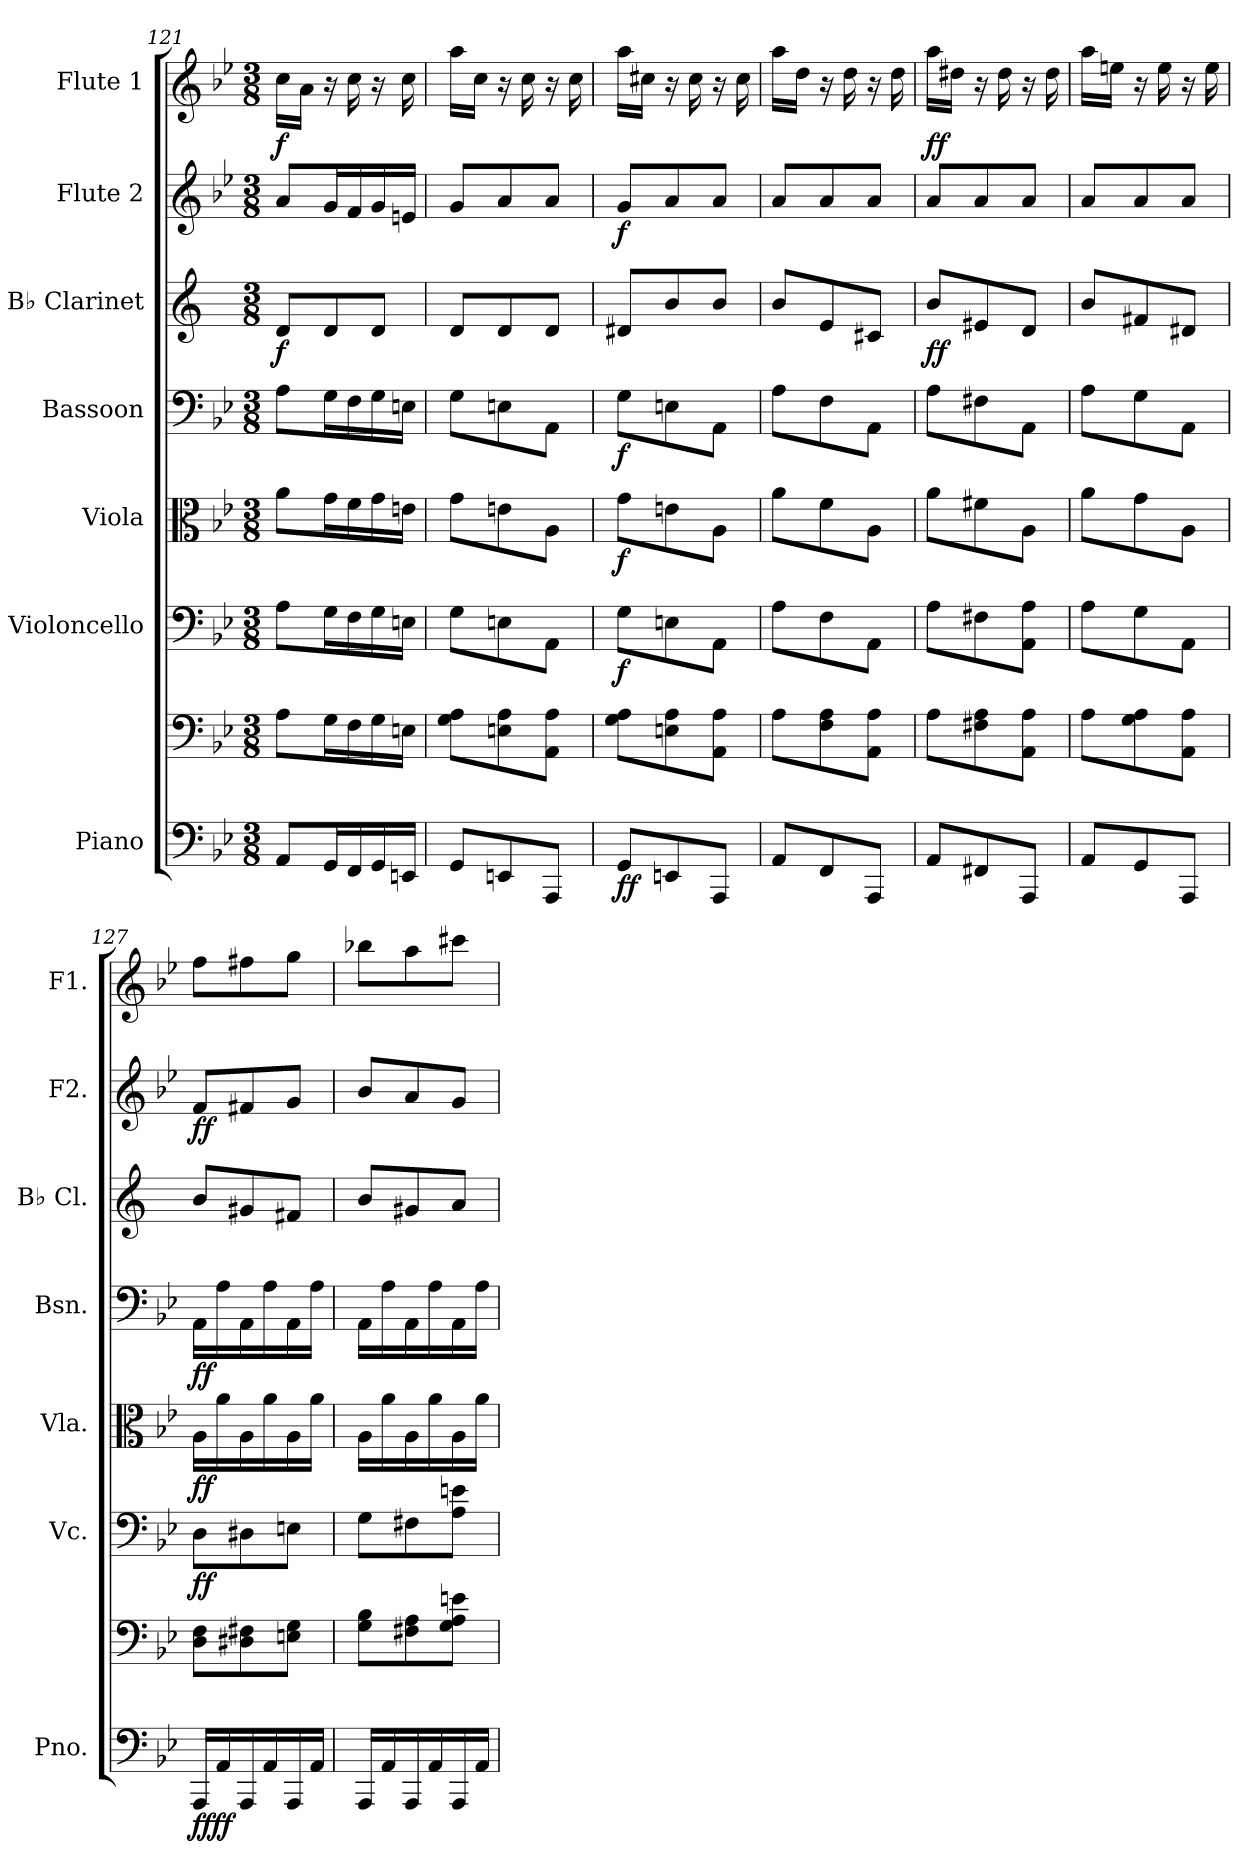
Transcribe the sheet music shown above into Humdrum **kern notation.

**kern	**kern	**dynam	**kern	**dynam	**kern	**dynam	**kern	**dynam	**kern	**dynam	**kern	**dynam	**kern	**dynam
*part7	*part7	*part7	*part6	*part6	*part5	*part5	*part4	*part4	*part3	*part3	*part2	*part2	*part1	*part1
*staff8	*staff7	*staff7/8	*staff6	*staff6	*staff5	*staff5	*staff4	*staff4	*staff3	*staff3	*staff2	*staff2	*staff1	*staff1
*I"Piano	*	*	*I"Violoncello	*	*I"Viola	*	*I"Bassoon	*	*I"B♭ Clarinet	*	*I"Flute 2	*	*I"Flute 1	*
*I'Pno.	*	*	*I'Vc.	*	*I'Vla.	*	*I'Bsn.	*	*I'B♭ Cl.	*	*I'F2.	*	*I'F1.	*
*clefF4	*clefF4	*	*clefF4	*	*clefC3	*	*clefF4	*	*clefG2	*	*clefG2	*	*clefG2	*
*	*	*	*	*	*	*	*	*	*ITrd1c2	*	*	*	*	*
*k[b-e-]	*k[b-e-]	*	*k[b-e-]	*	*k[b-e-]	*	*k[b-e-]	*	*k[b-e-]	*	*k[b-e-]	*	*k[b-e-]	*
*M3/8	*M3/8	*	*M3/8	*	*M3/8	*	*M3/8	*	*M3/8	*	*M3/8	*	*M3/8	*
=121	=121	=121	=121	=121	=121	=121	=121	=121	=121	=121	=121	=121	=121	=121
!	!	!	!	!	!	!	!	!	!	!LO:DY:b	!	!	!	!LO:DY:b
8AA/L	8A\L	.	8A\L	.	8a\L	.	8A\L	.	8c/L	f	8a/L	.	16cc\LL	f
.	.	.	.	.	.	.	.	.	.	.	.	.	16a\JJ	.
16GG/L	16G\L	.	16G\L	.	16g\L	.	16G\L	.	8c/	.	16g/L	.	16r	.
16FF/	16F\	.	16F\	.	16f\	.	16F\	.	.	.	16f/	.	16cc\	.
16GG/	16G\	.	16G\	.	16g\	.	16G\	.	8c/J	.	16g/	.	16r	.
16EEn/JJ	16En\JJ	.	16En\JJ	.	16en\JJ	.	16En\JJ	.	.	.	16en/JJ	.	16cc\	.
=122	=122	=122	=122	=122	=122	=122	=122	=122	=122	=122	=122	=122	=122	=122
8GG/L	8G\ 8A\L	.	8G\L	.	8g\L	.	8G\L	.	8c/L	.	8g/L	.	16aa\LL	.
.	.	.	.	.	.	.	.	.	.	.	.	.	16cc\JJ	.
8EEn/	8En\ 8A\	.	8En\	.	8en\	.	8En\	.	8c/	.	8a/	.	16r	.
.	.	.	.	.	.	.	.	.	.	.	.	.	16cc\	.
8AAA/J	8AA\ 8A\J	.	8AA\J	.	8A\J	.	8AA\J	.	8c/J	.	8a/J	.	16r	.
.	.	.	.	.	.	.	.	.	.	.	.	.	16cc\	.
=123	=123	=123	=123	=123	=123	=123	=123	=123	=123	=123	=123	=123	=123	=123
!	!	!LO:DY:b=2	!	!	!	!	!	!	!	!	!	!	!	!
!	!	!LO:DY:n=1:b	!	!LO:DY:b	!	!LO:DY:b	!	!LO:DY:b	!	!	!	!LO:DY:b	!	!
8GG/L	8G\ 8A\L	f f	8G\L	f	8g\L	f	8G\L	f	8c#X/L	.	8g/L	f	16aa\LL	.
.	.	.	.	.	.	.	.	.	.	.	.	.	16cc#X\JJ	.
8EEn/	8En\ 8A\	.	8En\	.	8en\	.	8En\	.	8a/	.	8a/	.	16r	.
.	.	.	.	.	.	.	.	.	.	.	.	.	16cc#\	.
8AAA/J	8AA\ 8A\J	.	8AA\J	.	8A\J	.	8AA\J	.	8a/J	.	8a/J	.	16r	.
.	.	.	.	.	.	.	.	.	.	.	.	.	16cc#\	.
=124	=124	=124	=124	=124	=124	=124	=124	=124	=124	=124	=124	=124	=124	=124
8AA/L	8A\L	.	8A\L	.	8a\L	.	8A\L	.	8a/L	.	8a/L	.	16aa\LL	.
.	.	.	.	.	.	.	.	.	.	.	.	.	16dd\JJ	.
8FF/	8F\ 8A\	.	8F\	.	8f\	.	8F\	.	8d/	.	8a/	.	16r	.
.	.	.	.	.	.	.	.	.	.	.	.	.	16dd\	.
8AAA/J	8AA\ 8A\J	.	8AA\J	.	8A\J	.	8AA\J	.	8Bn/J	.	8a/J	.	16r	.
.	.	.	.	.	.	.	.	.	.	.	.	.	16dd\	.
=125	=125	=125	=125	=125	=125	=125	=125	=125	=125	=125	=125	=125	=125	=125
!	!	!	!	!	!	!	!	!	!	!LO:DY:b	!	!	!	!LO:DY:b
8AA/L	8A\L	.	8A\L	.	8a\L	.	8A\L	.	8a/L	ff	8a/L	.	16aa\LL	ff
.	.	.	.	.	.	.	.	.	.	.	.	.	16dd#X\JJ	.
8FF#X/	8F#X\ 8A\	.	8F#X\	.	8f#X\	.	8F#X\	.	8d#X/	.	8a/	.	16r	.
.	.	.	.	.	.	.	.	.	.	.	.	.	16dd#\	.
8AAA/J	8AA\ 8A\J	.	8AA\ 8A\J	.	8A\J	.	8AA\J	.	8c/J	.	8a/J	.	16r	.
.	.	.	.	.	.	.	.	.	.	.	.	.	16dd#\	.
=126	=126	=126	=126	=126	=126	=126	=126	=126	=126	=126	=126	=126	=126	=126
8AA/L	8A\L	.	8A\L	.	8a\L	.	8A\L	.	8a/L	.	8a/L	.	16aa\LL	.
.	.	.	.	.	.	.	.	.	.	.	.	.	16een\JJ	.
8GG/	8G\ 8A\	.	8G\	.	8g\	.	8G\	.	8en/	.	8a/	.	16r	.
.	.	.	.	.	.	.	.	.	.	.	.	.	16ee\	.
8AAA/J	8AA\ 8A\J	.	8AA\J	.	8A\J	.	8AA\J	.	8c#X/J	.	8a/J	.	16r	.
.	.	.	.	.	.	.	.	.	.	.	.	.	16ee\	.
=127	=127	=127	=127	=127	=127	=127	=127	=127	=127	=127	=127	=127	=127	=127
!	!	!LO:DY:b=2	!	!	!	!	!	!	!	!	!	!	!	!
!	!	!LO:DY:n=1:b	!	!LO:DY:b	!	!LO:DY:b	!	!LO:DY:b	!	!	!	!LO:DY:b	!	!
16AAA/LL	8D\ 8F\L	ff ff	8D\L	ff	16A\LL	ff	16AA\LL	ff	8a/L	.	8f/L	ff	8ff\L	.
16AA/	.	.	.	.	16a\	.	16A\	.	.	.	.	.	.	.
16AAA/	8D#X\ 8F#X\	.	8D#X\	.	16A\	.	16AA\	.	8f#X/	.	8f#X/	.	8ff#X\	.
16AA/	.	.	.	.	16a\	.	16A\	.	.	.	.	.	.	.
16AAA/	8En\ 8G\J	.	8En\J	.	16A\	.	16AA\	.	8en/J	.	8g/J	.	8gg\J	.
16AA/JJ	.	.	.	.	16a\JJ	.	16A\JJ	.	.	.	.	.	.	.
!!LO:PB:g=z
=128	=128	=128	=128	=128	=128	=128	=128	=128	=128	=128	=128	=128	=128	=128
16AAA/LL	8G\ 8B-\L	.	8G\L	.	16A\LL	.	16AA\LL	.	8a/L	.	8b-/L	.	8bb-X\L	.
16AA/	.	.	.	.	16a\	.	16A\	.	.	.	.	.	.	.
16AAA/	8F#X\ 8A\	.	8F#X\	.	16A\	.	16AA\	.	8f#X/	.	8a/	.	8aa\	.
16AA/	.	.	.	.	16a\	.	16A\	.	.	.	.	.	.	.
16AAA/	8G\ 8A\ 8en\J	.	8A\ 8en\J	.	16A\	.	16AA\	.	8g/J	.	8g/J	.	8ccc#X\J	.
16AA/JJ	.	.	.	.	16a\JJ	.	16A\JJ	.	.	.	.	.	.	.
=	=	=	=	=	=	=	=	=	=	=	=	=	=	=
*-	*-	*-	*-	*-	*-	*-	*-	*-	*-	*-	*-	*-	*-	*-
